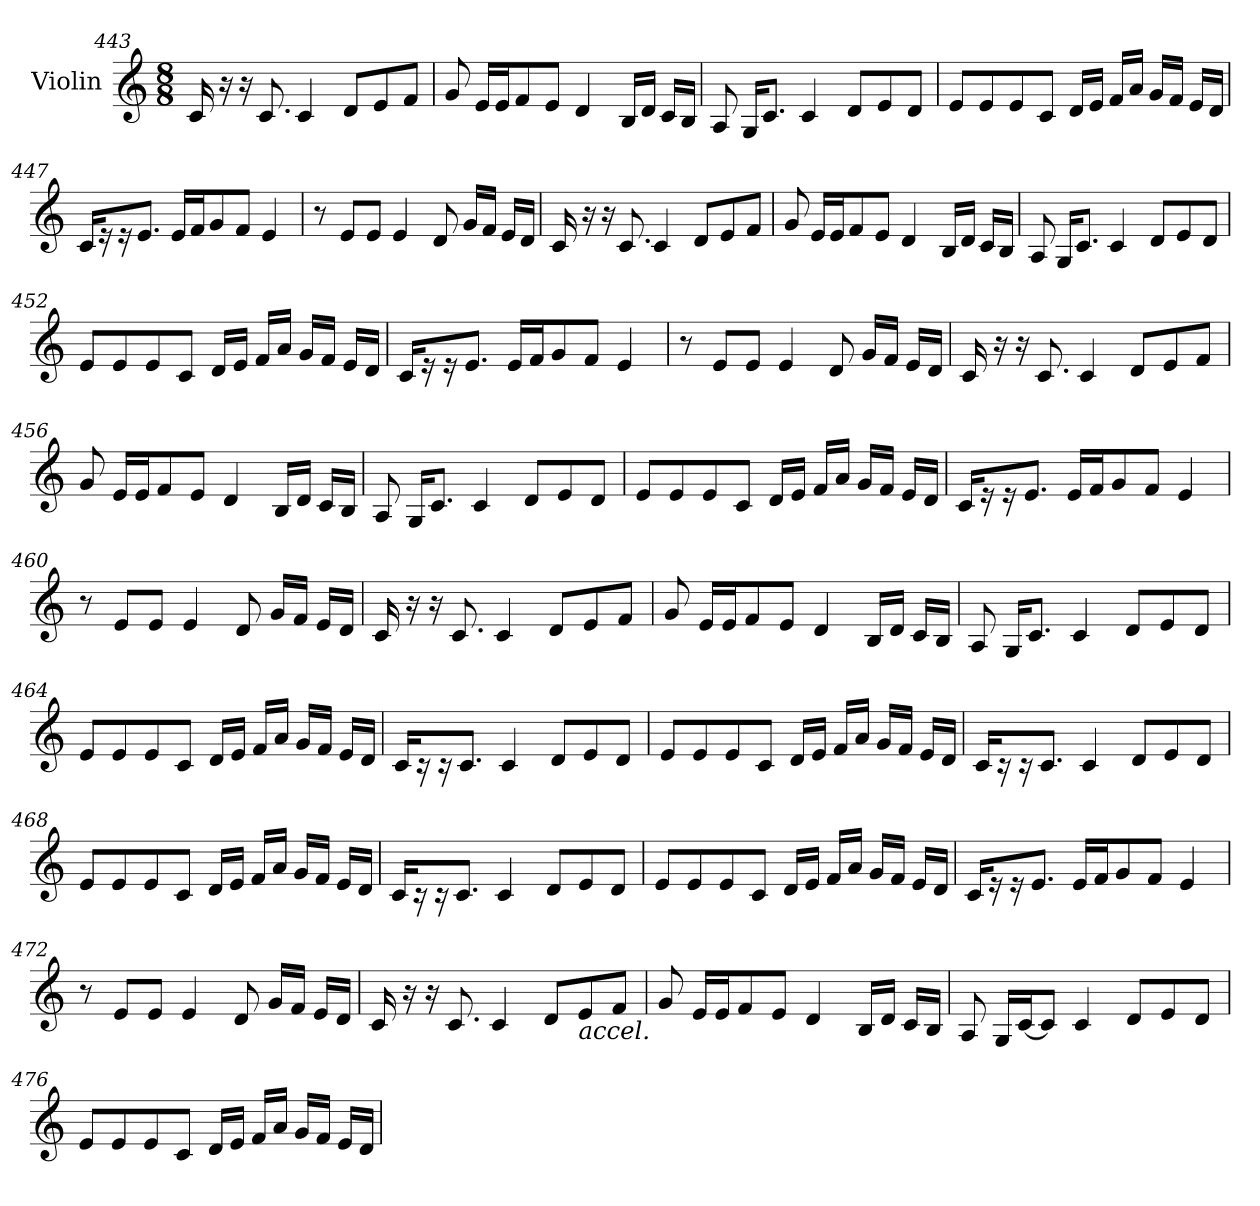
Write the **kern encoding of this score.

**kern
*part1
*staff1
*I"Violin
!!LO:LB:g=z
*clefG2
*k[]
*M8/8
=443
16c/
16r
16r
8.c/
4c/
8d/L
8e/
8f/J
=444
8g/
16e/LL
16e/J
8f/
8e/J
4d/
16B/LL
16d/JJ
16c/LL
16B/JJ
=445
8A/
16G/KL
8.c/J
4c/
8d/L
8e/
8d/J
!!LO:LB:g=z
=446
8e/L
8e/
8e/
8c/J
16d/LL
16e/JJ
16f/LL
16a/JJ
16g/LL
16f/JJ
16e/LL
16d/JJ
=447
16c/KL
16r
16r
8.e/J
16e/LL
16f/J
8g/
8f/J
4e/
=448
8r
8e/L
8e/J
4e/
8d/
16g/LL
16f/JJ
16e/LL
16d/JJ
!!LO:LB:g=z
=449
16c/
16r
16r
8.c/
4c/
8d/L
8e/
8f/J
=450
8g/
16e/LL
16e/J
8f/
8e/J
4d/
16B/LL
16d/JJ
16c/LL
16B/JJ
=451
8A/
16G/KL
8.c/J
4c/
8d/L
8e/
8d/J
!!LO:PB:g=z
=452
8e/L
8e/
8e/
8c/J
16d/LL
16e/JJ
16f/LL
16a/JJ
16g/LL
16f/JJ
16e/LL
16d/JJ
=453
16c/KL
16r
16r
8.e/J
16e/LL
16f/J
8g/
8f/J
4e/
=454
8r
8e/L
8e/J
4e/
8d/
16g/LL
16f/JJ
16e/LL
16d/JJ
!!LO:LB:g=z
=455
16c/
16r
16r
8.c/
4c/
8d/L
8e/
8f/J
=456
8g/
16e/LL
16e/J
8f/
8e/J
4d/
16B/LL
16d/JJ
16c/LL
16B/JJ
=457
8A/
16G/KL
8.c/J
4c/
8d/L
8e/
8d/J
!!LO:LB:g=z
=458
8e/L
8e/
8e/
8c/J
16d/LL
16e/JJ
16f/LL
16a/JJ
16g/LL
16f/JJ
16e/LL
16d/JJ
=459
16c/KL
16r
16r
8.e/J
16e/LL
16f/J
8g/
8f/J
4e/
=460
8r
8e/L
8e/J
4e/
8d/
16g/LL
16f/JJ
16e/LL
16d/JJ
!!LO:LB:g=z
=461
16c/
16r
16r
8.c/
4c/
8d/L
8e/
8f/J
=462
8g/
16e/LL
16e/J
8f/
8e/J
4d/
16B/LL
16d/JJ
16c/LL
16B/JJ
=463
8A/
16G/KL
8.c/J
4c/
8d/L
8e/
8d/J
!!LO:LB:g=z
=464
8e/L
8e/
8e/
8c/J
16d/LL
16e/JJ
16f/LL
16a/JJ
16g/LL
16f/JJ
16e/LL
16d/JJ
=465
16c/KL
16r
16r
8.c/J
4c/
8d/L
8e/
8d/J
=466
8e/L
8e/
8e/
8c/J
16d/LL
16e/JJ
16f/LL
16a/JJ
16g/LL
16f/JJ
16e/LL
16d/JJ
!!LO:LB:g=z
=467
16c/KL
16r
16r
8.c/J
4c/
8d/L
8e/
8d/J
=468
8e/L
8e/
8e/
8c/J
16d/LL
16e/JJ
16f/LL
16a/JJ
16g/LL
16f/JJ
16e/LL
16d/JJ
=469
16c/KL
16r
16r
8.c/J
4c/
8d/L
8e/
8d/J
!!LO:LB:g=z
=470
8e/L
8e/
8e/
8c/J
16d/LL
16e/JJ
16f/LL
16a/JJ
16g/LL
16f/JJ
16e/LL
16d/JJ
=471
16c/KL
16r
16r
8.e/J
16e/LL
16f/J
8g/
8f/J
4e/
=472
8r
8e/L
8e/J
4e/
8d/
16g/LL
16f/JJ
16e/LL
16d/JJ
!!LO:PB:g=z
=473
16c/
16r
16r
8.c/
4c/
8d/L
!LO:TX:b:i:t=accel.
8e/
8f/J
=474
8g/
16e/LL
16e/J
8f/
8e/J
4d/
16B/LL
16d/JJ
16c/LL
16B/JJ
=475
8A/
16G/LL
[16c/J
8c/J]
4c/
8d/L
8e/
8d/J
!!LO:PB:g=z
=476
8e/L
8e/
8e/
8c/J
16d/LL
16e/JJ
16f/LL
16a/JJ
16g/LL
16f/JJ
16e/LL
16d/JJ
=
*-
